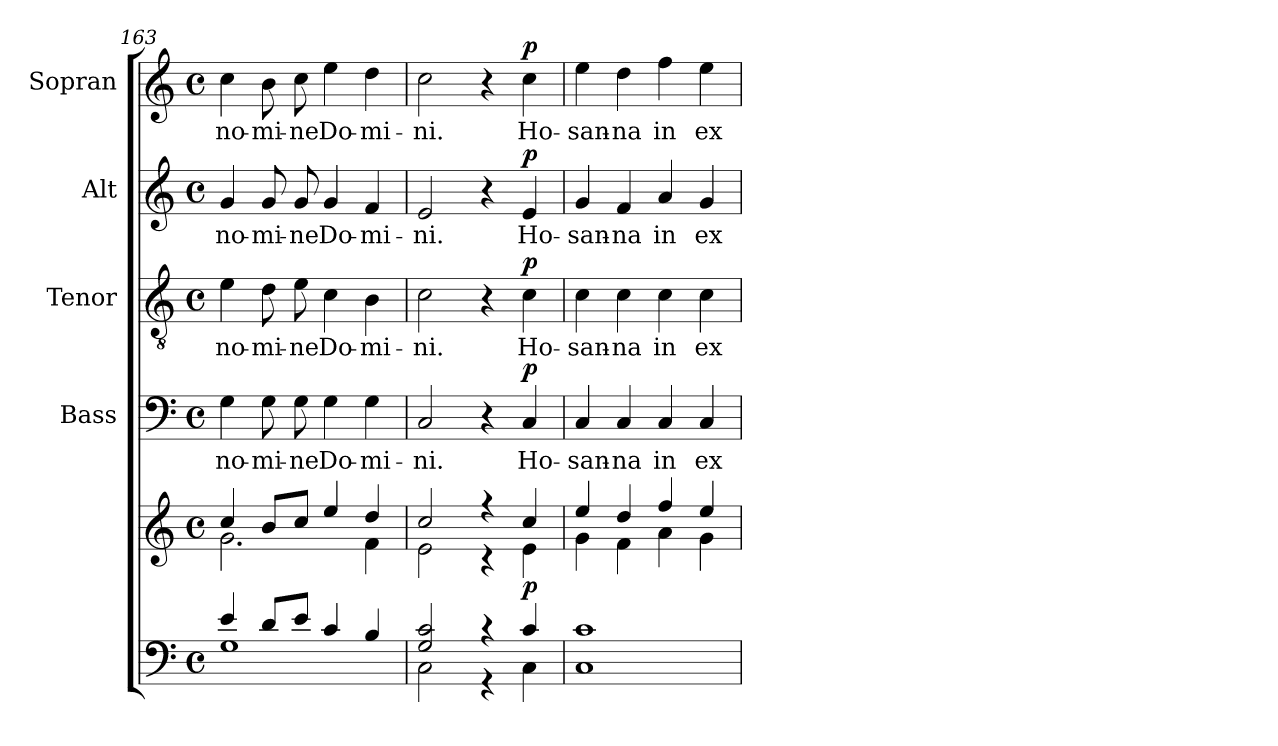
**kern	**kern	**dynam	**kern	**text	**dynam	**kern	**text	**dynam	**kern	**text	**dynam	**kern	**text	**dynam
*part5	*part5	*part5	*part4	*part4	*part4	*part3	*part3	*part3	*part2	*part2	*part2	*part1	*part1	*part1
*staff6	*staff5	*staff5/6	*staff4	*staff4	*staff4	*staff3	*staff3	*staff3	*staff2	*staff2	*staff2	*staff1	*staff1	*staff1
*	*	*	*I"Bass	*	*	*I"Tenor	*	*	*I"Alt	*	*	*I"Sopran	*	*
*	*	*	*I'B.	*	*	*I'T.	*	*	*I'A.	*	*	*I'S.	*	*
!!LO:LB:g=z
*clefF4	*clefG2	*	*clefF4	*	*	*clefGv2	*	*	*clefG2	*	*	*clefG2	*	*
*k[]	*k[]	*	*k[]	*	*	*k[]	*	*	*k[]	*	*	*k[]	*	*
*C:	*C:	*	*C:	*	*	*C:	*	*	*C:	*	*	*C:	*	*
*M4/4	*M4/4	*	*M4/4	*	*	*M4/4	*	*	*M4/4	*	*	*M4/4	*	*
*met(c)	*met(c)	*	*met(c)	*	*	*met(c)	*	*	*met(c)	*	*	*met(c)	*	*
=163	=163	=163	=163	=163	=163	=163	=163	=163	=163	=163	=163	=163	=163	=163
*^	*^	*	*	*	*	*	*	*	*	*	*	*	*	*
!	!	!	!	!	!	!LO:LY:b	!	!	!LO:LY:b	!	!	!LO:LY:b	!	!	!LO:LY:b	!
4e/	1G	4cc/	2.g\	.	4G\	no-	.	4e\	no-	.	4g/	no-	.	4cc\	no-	.
!	!	!	!	!	!	!LO:LY:b	!	!	!LO:LY:b	!	!	!LO:LY:b	!	!	!LO:LY:b	!
8d/L	.	8b/L	.	.	8G\	-mi-	.	8d\	-mi-	.	8g/	-mi-	.	8b\	-mi-	.
!	!	!	!	!	!	!LO:LY:b	!	!	!LO:LY:b	!	!	!LO:LY:b	!	!	!LO:LY:b	!
8e/J	.	8cc/J	.	.	8G\	-ne	.	8e\	-ne	.	8g/	-ne	.	8cc\	-ne	.
!	!	!	!	!	!	!LO:LY:b	!	!	!LO:LY:b	!	!	!LO:LY:b	!	!	!LO:LY:b	!
4c/	.	4ee/	.	.	4G\	Do-	.	4c\	Do-	.	4g/	Do-	.	4ee\	Do-	.
!	!	!	!	!	!	!LO:LY:b	!	!	!LO:LY:b	!	!	!LO:LY:b	!	!	!LO:LY:b	!
4B/	.	4dd/	4f\	.	4G\	-mi-	.	4B\	-mi-	.	4f/	-mi-	.	4dd\	-mi-	.
=164	=164	=164	=164	=164	=164	=164	=164	=164	=164	=164	=164	=164	=164	=164	=164	=164
!	!	!	!	!	!	!LO:LY:b	!	!	!LO:LY:b	!	!	!LO:LY:b	!	!	!LO:LY:b	!
2G/ 2c/	2C\	2cc/	2e\	.	2C/	-ni.	.	2c\	-ni.	.	2e/	-ni.	.	2cc\	-ni.	.
4r	4r	4r	4r	.	4r	.	.	4r	.	.	4r	.	.	4r	.	.
!	!	!	!	!LO:DY:b	!	!LO:LY:b	!LO:DY:a	!	!LO:LY:b	!LO:DY:a	!	!LO:LY:b	!LO:DY:a	!	!LO:LY:b	!LO:DY:a
4c/	4C\	4cc/	4e\	p	4C/	Ho-	p	4c\	Ho-	p	4e/	Ho-	p	4cc\	Ho-	p
=165	=165	=165	=165	=165	=165	=165	=165	=165	=165	=165	=165	=165	=165	=165	=165	=165
!	!	!	!	!	!	!LO:LY:b	!	!	!LO:LY:b	!	!	!LO:LY:b	!	!	!LO:LY:b	!
1c	1C	4ee/	4g\	.	4C/	-san-	.	4c\	-san-	.	4g/	-san-	.	4ee\	-san-	.
!	!	!	!	!	!	!LO:LY:b	!	!	!LO:LY:b	!	!	!LO:LY:b	!	!	!LO:LY:b	!
.	.	4dd/	4f\	.	4C/	-na	.	4c\	-na	.	4f/	-na	.	4dd\	-na	.
!	!	!	!	!	!	!LO:LY:b	!	!	!LO:LY:b	!	!	!LO:LY:b	!	!	!LO:LY:b	!
.	.	4ff/	4a\	.	4C/	in	.	4c\	in	.	4a/	in	.	4ff\	in	.
!	!	!	!	!	!	!LO:LY:b	!	!	!LO:LY:b	!	!	!LO:LY:b	!	!	!LO:LY:b	!
.	.	4ee/	4g\	.	4C/	ex-	.	4c\	ex-	.	4g/	ex-	.	4ee\	ex-	.
*v	*v	*	*	*	*	*	*	*	*	*	*	*	*	*	*	*
*	*v	*v	*	*	*	*	*	*	*	*	*	*	*	*	*
=	=	=	=	=	=	=	=	=	=	=	=	=	=	=
*-	*-	*-	*-	*-	*-	*-	*-	*-	*-	*-	*-	*-	*-	*-
